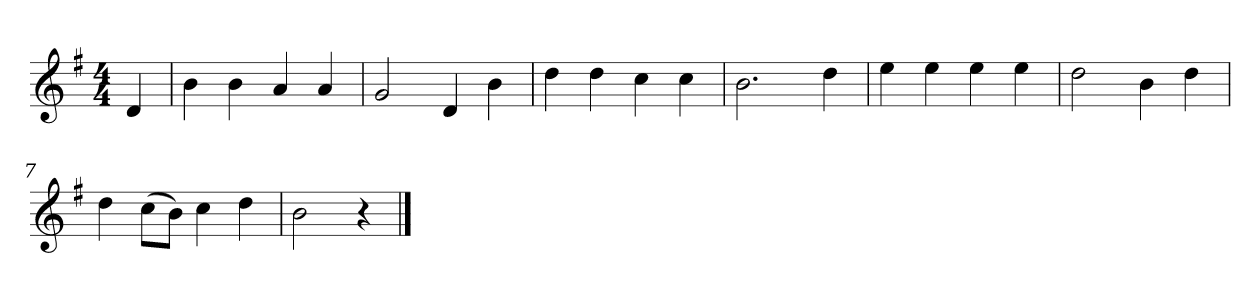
**kern
*part1
*staff1
*k[f#]
*M4/4
*MM120
=
4d
=1
4b
4b
4a
4a
=2
2g
4d
4b
=3
4dd
4dd
4cc
4cc
=4
2.b
4dd
=5
4ee
4ee
4ee
4ee
=6
2dd
4b
4dd
=7
4dd
(8ccL
8bJ)
4cc
4dd
=8
2b
4r
==
*-
